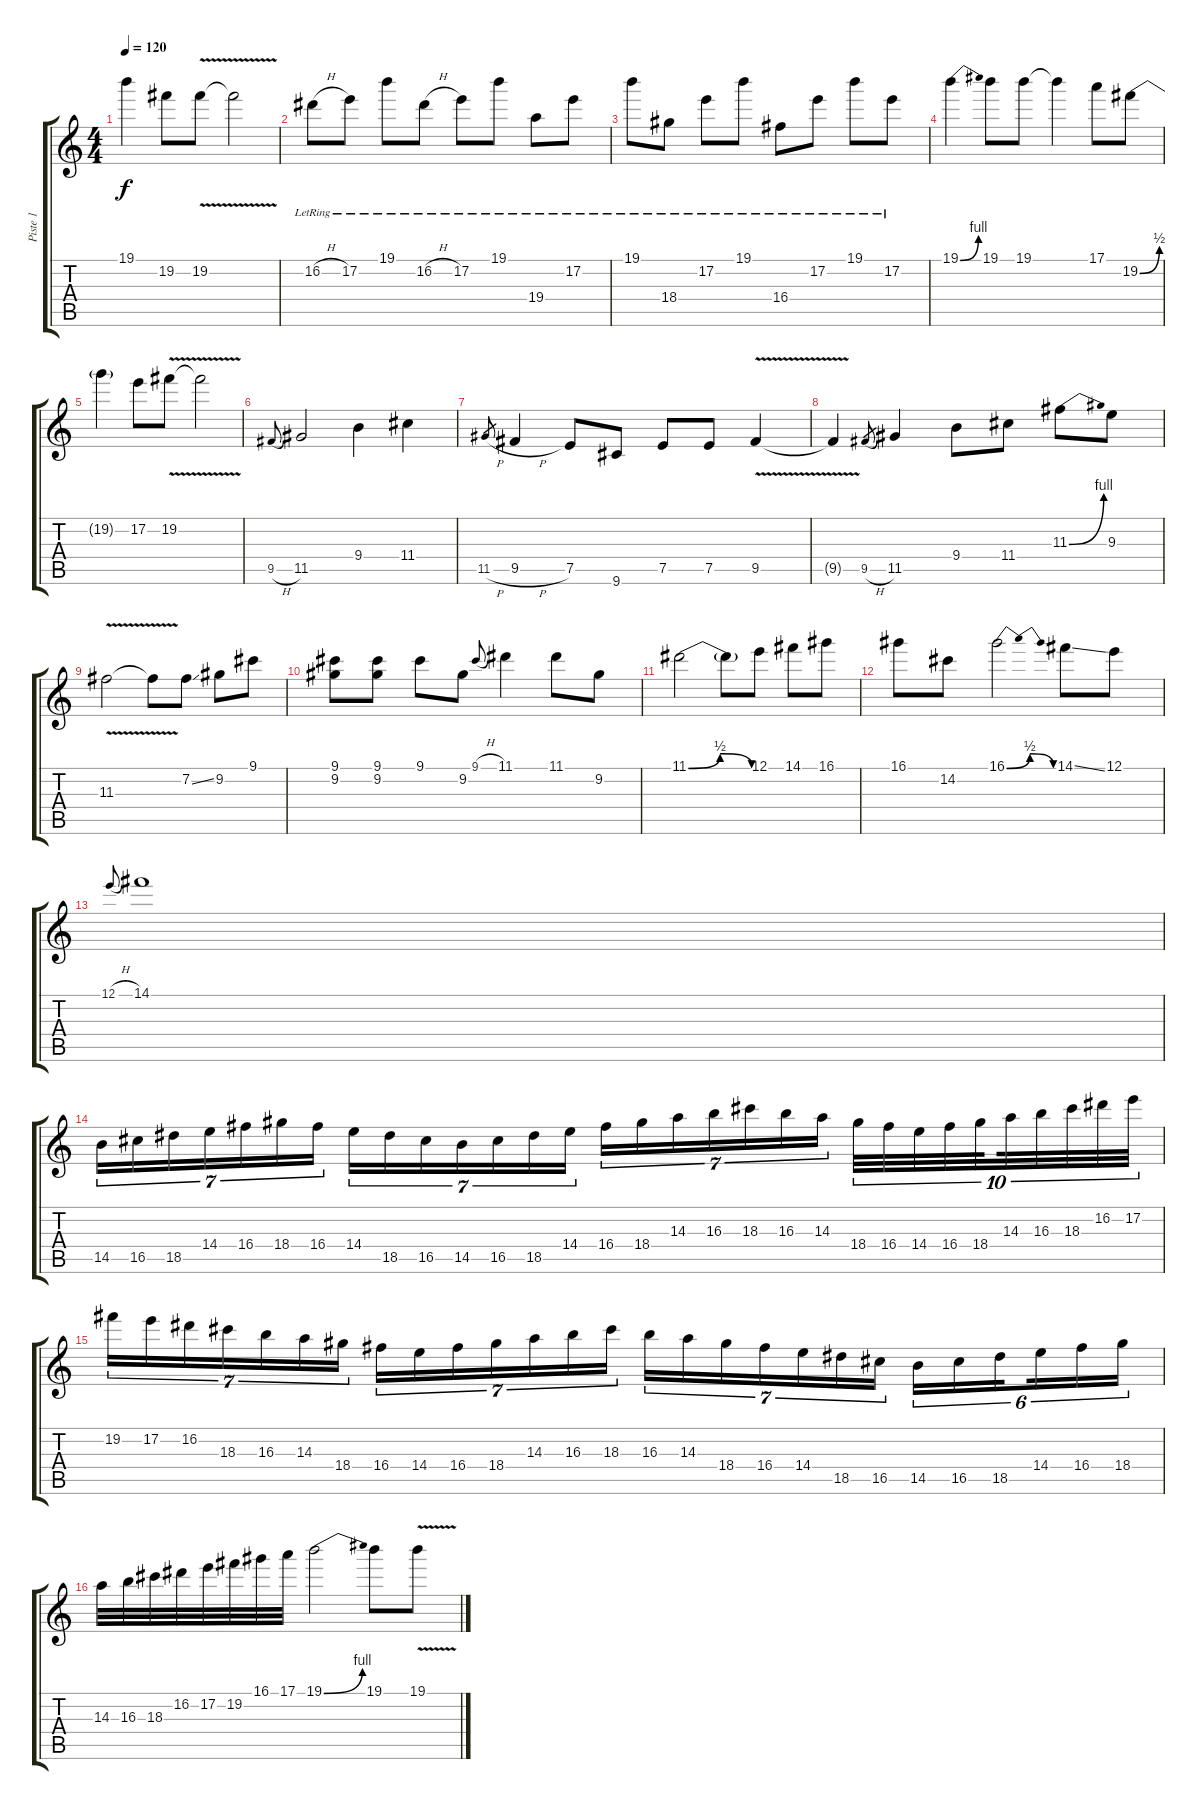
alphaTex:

\track ("Piste 1" "Piste 1") {instrument distortionguitar}
\staff {score tabs}
\tuning (E4 B3 G3 D3 A2 E2) {hide}
\ts (4 4)
\tempo 120
\clef g2
\ks c
19.1.4{dy f} 19.2.8 19.2{v}.8 19.2{t}.2 |
16.2{h lr}.8 17.2{lr}.8 19.1{lr}.8 16.2{h lr}.8 17.2{lr}.8 19.1{lr}.8 19.4{lr}.8 17.2{lr}.8 |
19.1{lr}.8 18.4{lr}.8 17.2{lr}.8 19.1{lr}.8 16.4{lr}.8 17.2{lr}.8 19.1{lr}.8 17.2{lr}.8 |
19.1{be (bend 0 0 60 4)}.4 19.1.8 19.1.8 19.1{t}.4 17.1.8 19.2{be (bend 0 0 60 2)}.8 |
19.2{t}.4 17.2.8 19.2{v}.8 19.2{t}.2 |
9.5{h}.8{gr onbeat} 11.5.2 9.4.4 11.4.4 |
11.5{h}.8{gr} 9.5{h}.4 7.5.8 9.6.8 7.5.8 7.5.8 9.5{v}.4 |
9.5{t}.4 9.5{h}.8{gr} 11.5.4 9.4.8 11.4.8 11.3{be (bend 0 0 60 4)}.8 9.3.8 |
11.3{v}.2 11.3{t}.8 7.2{ss}.8 9.2.8 9.1.8 |
(9.1 9.2).8 (9.1 9.2).8 9.1.8 9.2.8 9.1{h}.8{gr onbeat} 11.1.4 11.1.8 9.2.8 |
11.1{be (bendrelease 0 0 15 2 45 2 60 0)}.2 11.1{t}.8 12.1.8 14.1.8 16.1.8 |
16.1.8 14.2.8 16.1{be (bendrelease 0 0 15 2 45 2 60 0)}.2 14.1{ss}.8 12.1.8 |
12.1{h}.8{gr onbeat} 14.1.1 |
14.5.16{tu (7 4)} 16.5.16{tu (7 4)} 18.5.16{tu (7 4)} 14.4.16{tu (7 4)} 16.4.16{tu (7 4)} 18.4.16{tu (7 4)} 16.4.16{tu (7 4)} 14.4.16{tu (7 4)} 18.5.16{tu (7 4)} 16.5.16{tu (7 4)} 14.5.16{tu (7 4)} 16.5.16{tu (7 4)} 18.5.16{tu (7 4)} 14.4.16{tu (7 4)} 16.4.16{tu (7 4)} 18.4.16{tu (7 4)} 14.3.16{tu (7 4)} 16.3.16{tu (7 4)} 18.3.16{tu (7 4)} 16.3.16{tu (7 4)} 14.3.16{tu (7 4)} 18.4.32{tu (10 8)} 16.4.32{tu (10 8)} 14.4.32{tu (10 8)} 16.4.32{tu (10 8)} 18.4.32{tu (10 8) beam splitsecondary} 14.3.32{tu (10 8)} 16.3.32{tu (10 8)} 18.3.32{tu (10 8)} 16.2.32{tu (10 8)} 17.2.32{tu (10 8)} |
19.2.16{tu (7 4)} 17.2.16{tu (7 4)} 16.2.16{tu (7 4)} 18.3.16{tu (7 4)} 16.3.16{tu (7 4)} 14.3.16{tu (7 4)} 18.4.16{tu (7 4)} 16.4.16{tu (7 4)} 14.4.16{tu (7 4)} 16.4.16{tu (7 4)} 18.4.16{tu (7 4)} 14.3.16{tu (7 4)} 16.3.16{tu (7 4)} 18.3.16{tu (7 4)} 16.3.16{tu (7 4)} 14.3.16{tu (7 4)} 18.4.16{tu (7 4)} 16.4.16{tu (7 4)} 14.4.16{tu (7 4)} 18.5.16{tu (7 4)} 16.5.16{tu (7 4)} 14.5.16{tu (6 4)} 16.5.16{tu (6 4)} 18.5.16{tu (6 4) beam splitsecondary} 14.4.16{tu (6 4)} 16.4.16{tu (6 4)} 18.4.16{tu (6 4)} |
14.3.32 16.3.32 18.3.32 16.2.32 17.2.32 19.2.32 16.1.32 17.1.32 19.1{be (bend 0 0 60 4)}.2 19.1.8 19.1{v}.8
